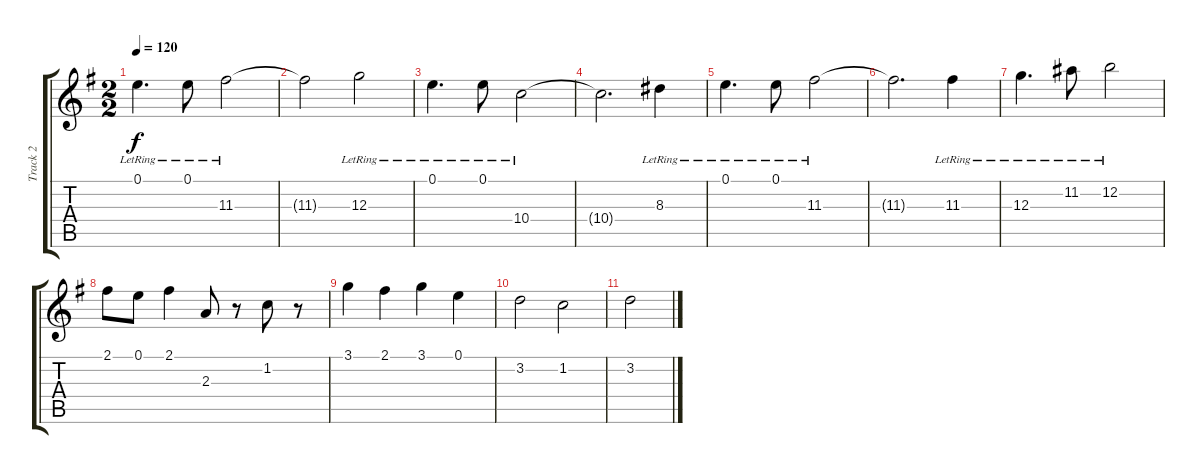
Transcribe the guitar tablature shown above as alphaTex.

\track ("Track 2" "Track 2") {instrument acousticguitarnylon}
\staff {score tabs}
\tuning (E4 B3 G3 D3 A2 E2) {hide}
\ts (2 2)
\tempo 120
\clef g2
\ks eminor
0.1{lr}.4{d dy f} 0.1{lr}.8 11.3{lr}.2 |
11.3{t}.2 12.3{lr}.2 |
0.1{lr}.4{d} 0.1{lr}.8 10.4{lr}.2 |
10.4{t}.2{d} 8.3{lr}.4 |
0.1{lr}.4{d} 0.1{lr}.8 11.3{lr}.2 |
11.3{t}.2{d} 11.3{lr}.4 |
12.3{lr}.4{d} 11.2{lr}.8 12.2{lr}.2 |
2.1.8 0.1.8 2.1.4 2.3.8 r.8 1.2.8 r.8 |
3.1.4 2.1.4 3.1.4 0.1.4 |
3.2.2 1.2.2 |
3.2.2
